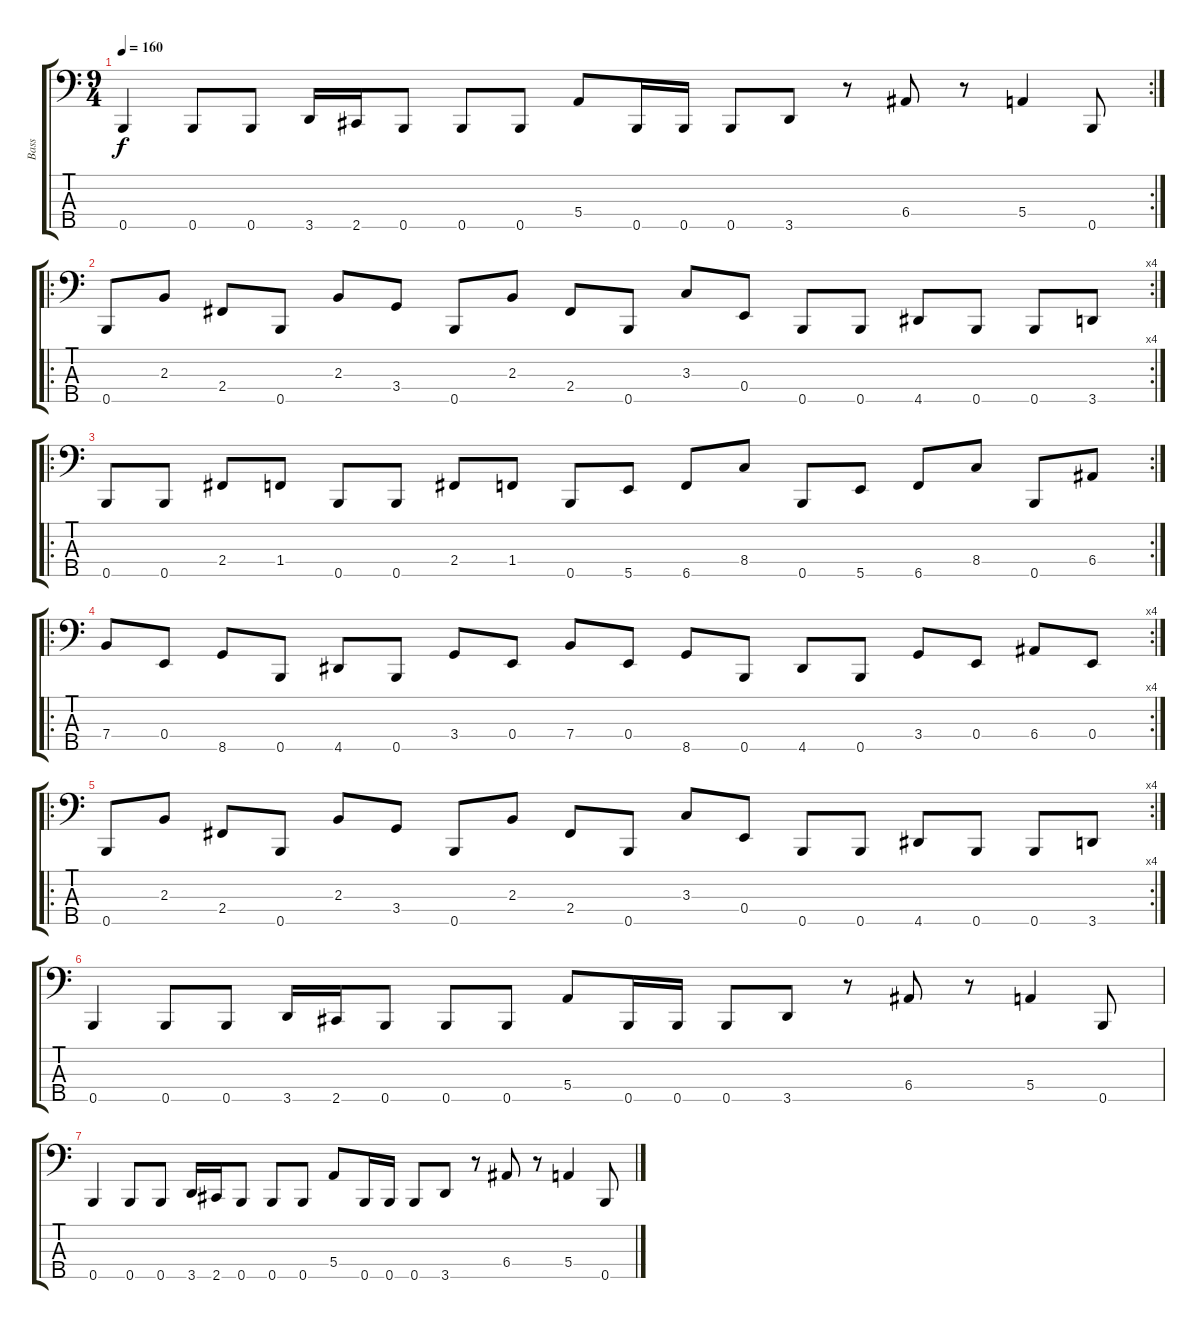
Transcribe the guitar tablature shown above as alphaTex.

\track ("Bass" "Bass") {instrument electricbassfinger}
\staff {score tabs}
\tuning (G2 D2 A1 E1 B0) {hide}
\rc 2
\ts (9 4)
\tempo 160
\clef f4
\ks c
0.5.4{dy f} 0.5.8 0.5.8 3.5.16 2.5.16 0.5.8 0.5.8 0.5.8 5.4.8 0.5.16 0.5.16 0.5.8 3.5.8 r.8 6.4.8 r.8 5.4.4 0.5.8 |
\ro
\rc 4
0.5.8 2.3.8 2.4.8 0.5.8 2.3.8 3.4.8 0.5.8 2.3.8 2.4.8 0.5.8 3.3.8 0.4.8 0.5.8 0.5.8 4.5.8 0.5.8 0.5.8 3.5.8 |
\ro
\rc 2
0.5.8 0.5.8 2.4.8 1.4.8 0.5.8 0.5.8 2.4.8 1.4.8 0.5.8 5.5.8 6.5.8 8.4.8 0.5.8 5.5.8 6.5.8 8.4.8 0.5.8 6.4.8 |
\ro
\rc 4
7.4.8 0.4.8 8.5.8 0.5.8 4.5.8 0.5.8 3.4.8 0.4.8 7.4.8 0.4.8 8.5.8 0.5.8 4.5.8 0.5.8 3.4.8 0.4.8 6.4.8 0.4.8 |
\ro
\rc 4
0.5.8 2.3.8 2.4.8 0.5.8 2.3.8 3.4.8 0.5.8 2.3.8 2.4.8 0.5.8 3.3.8 0.4.8 0.5.8 0.5.8 4.5.8 0.5.8 0.5.8 3.5.8 |
0.5.4 0.5.8 0.5.8 3.5.16 2.5.16 0.5.8 0.5.8 0.5.8 5.4.8 0.5.16 0.5.16 0.5.8 3.5.8 r.8 6.4.8 r.8 5.4.4 0.5.8 |
0.5.4 0.5.8 0.5.8 3.5.16 2.5.16 0.5.8 0.5.8 0.5.8 5.4.8 0.5.16 0.5.16 0.5.8 3.5.8 r.8 6.4.8 r.8 5.4.4 0.5.8
